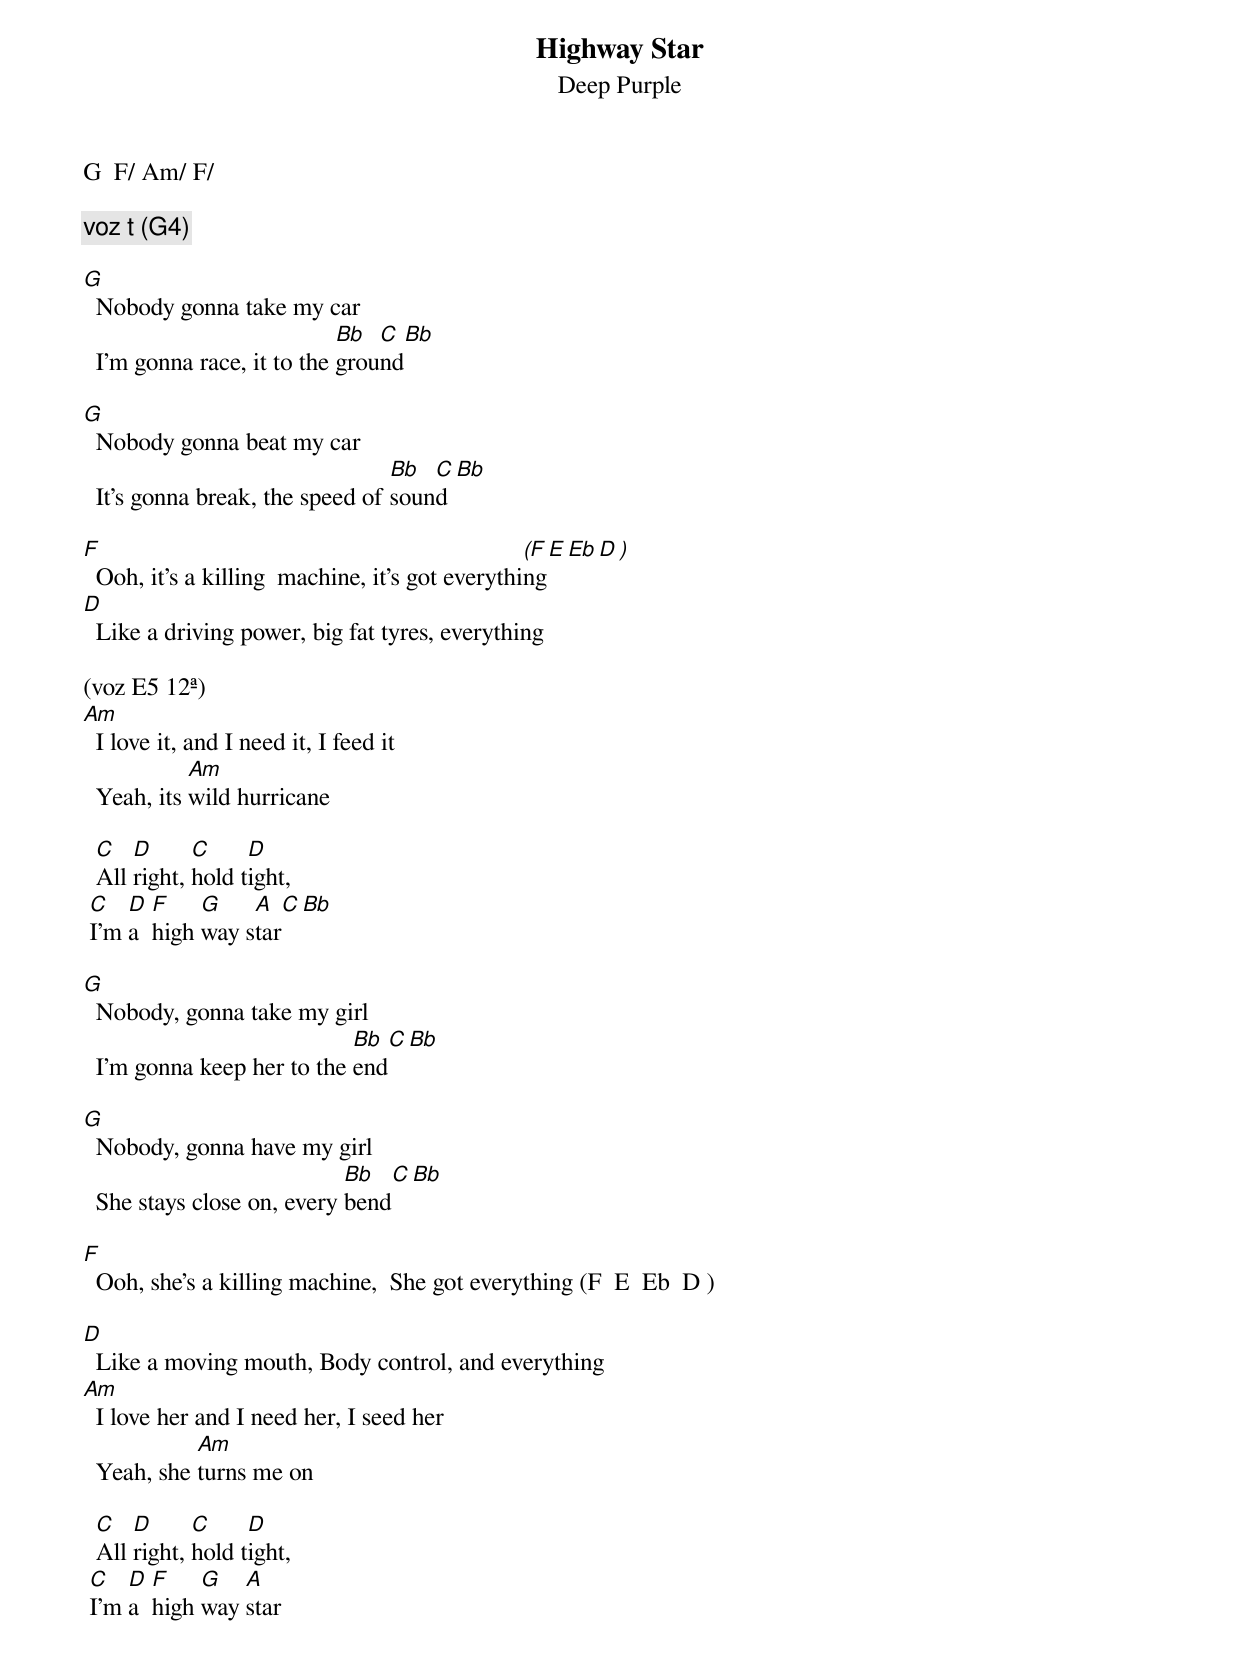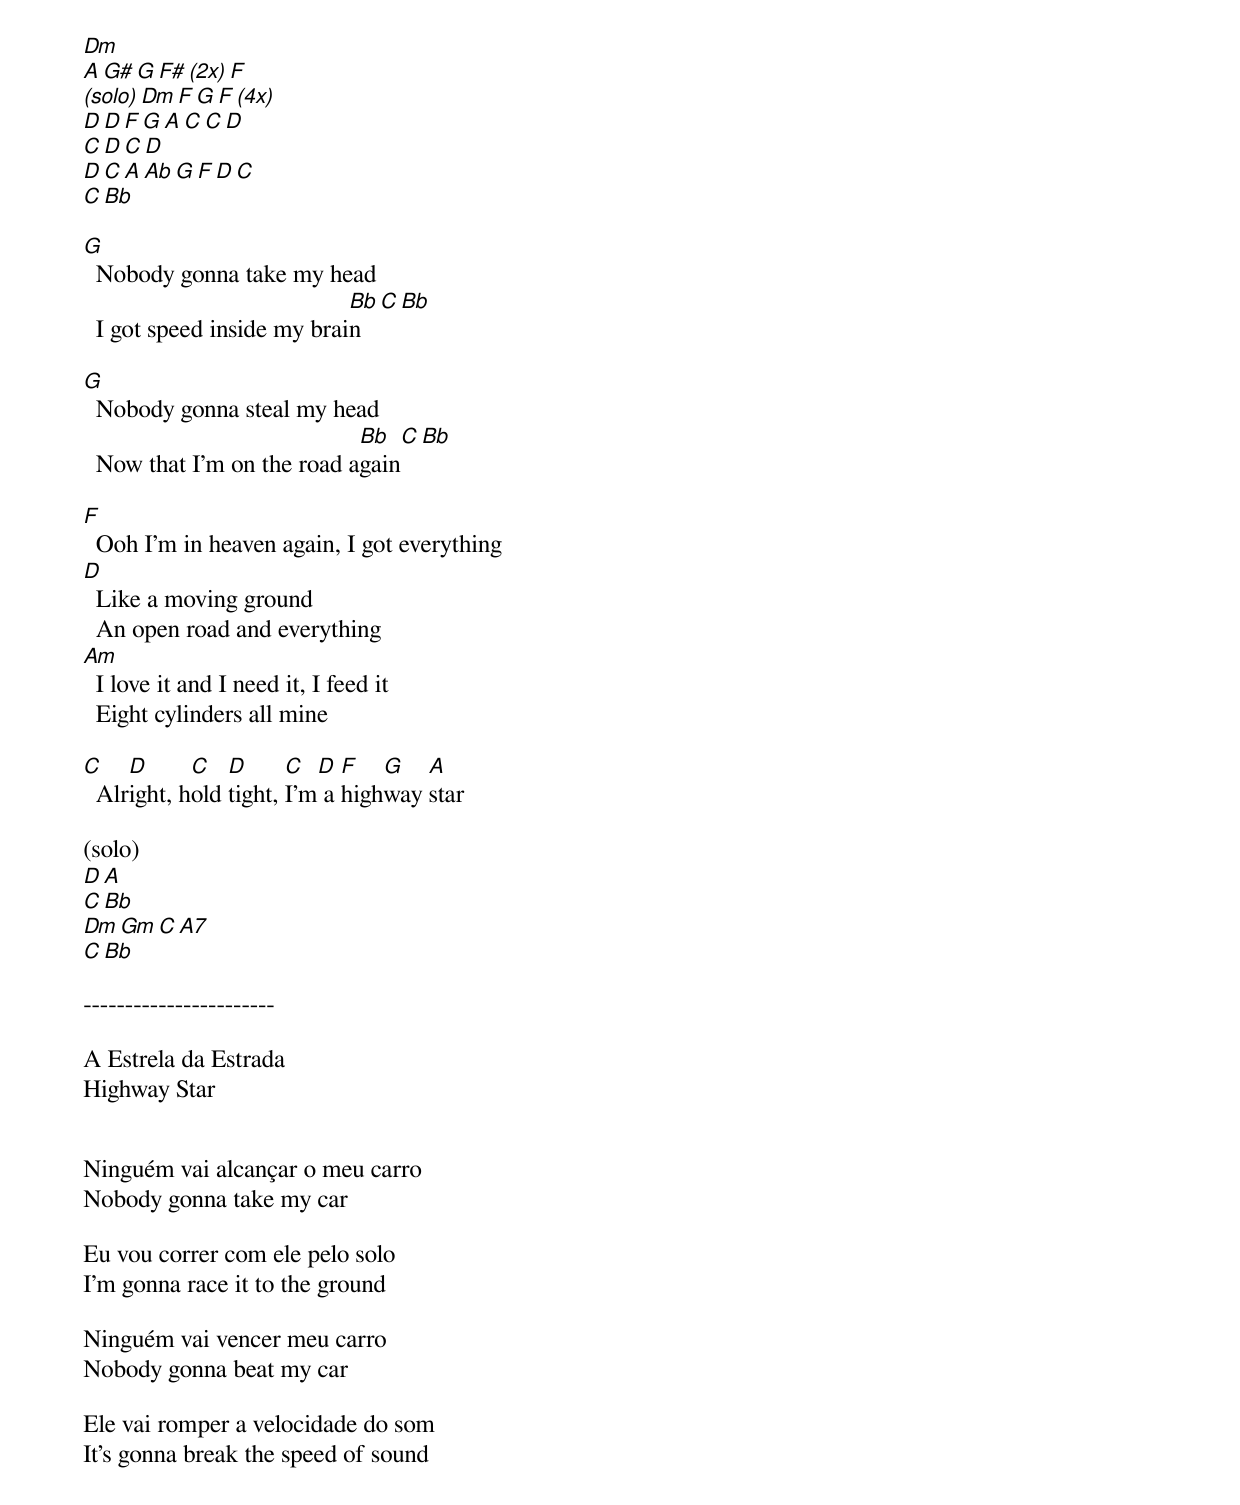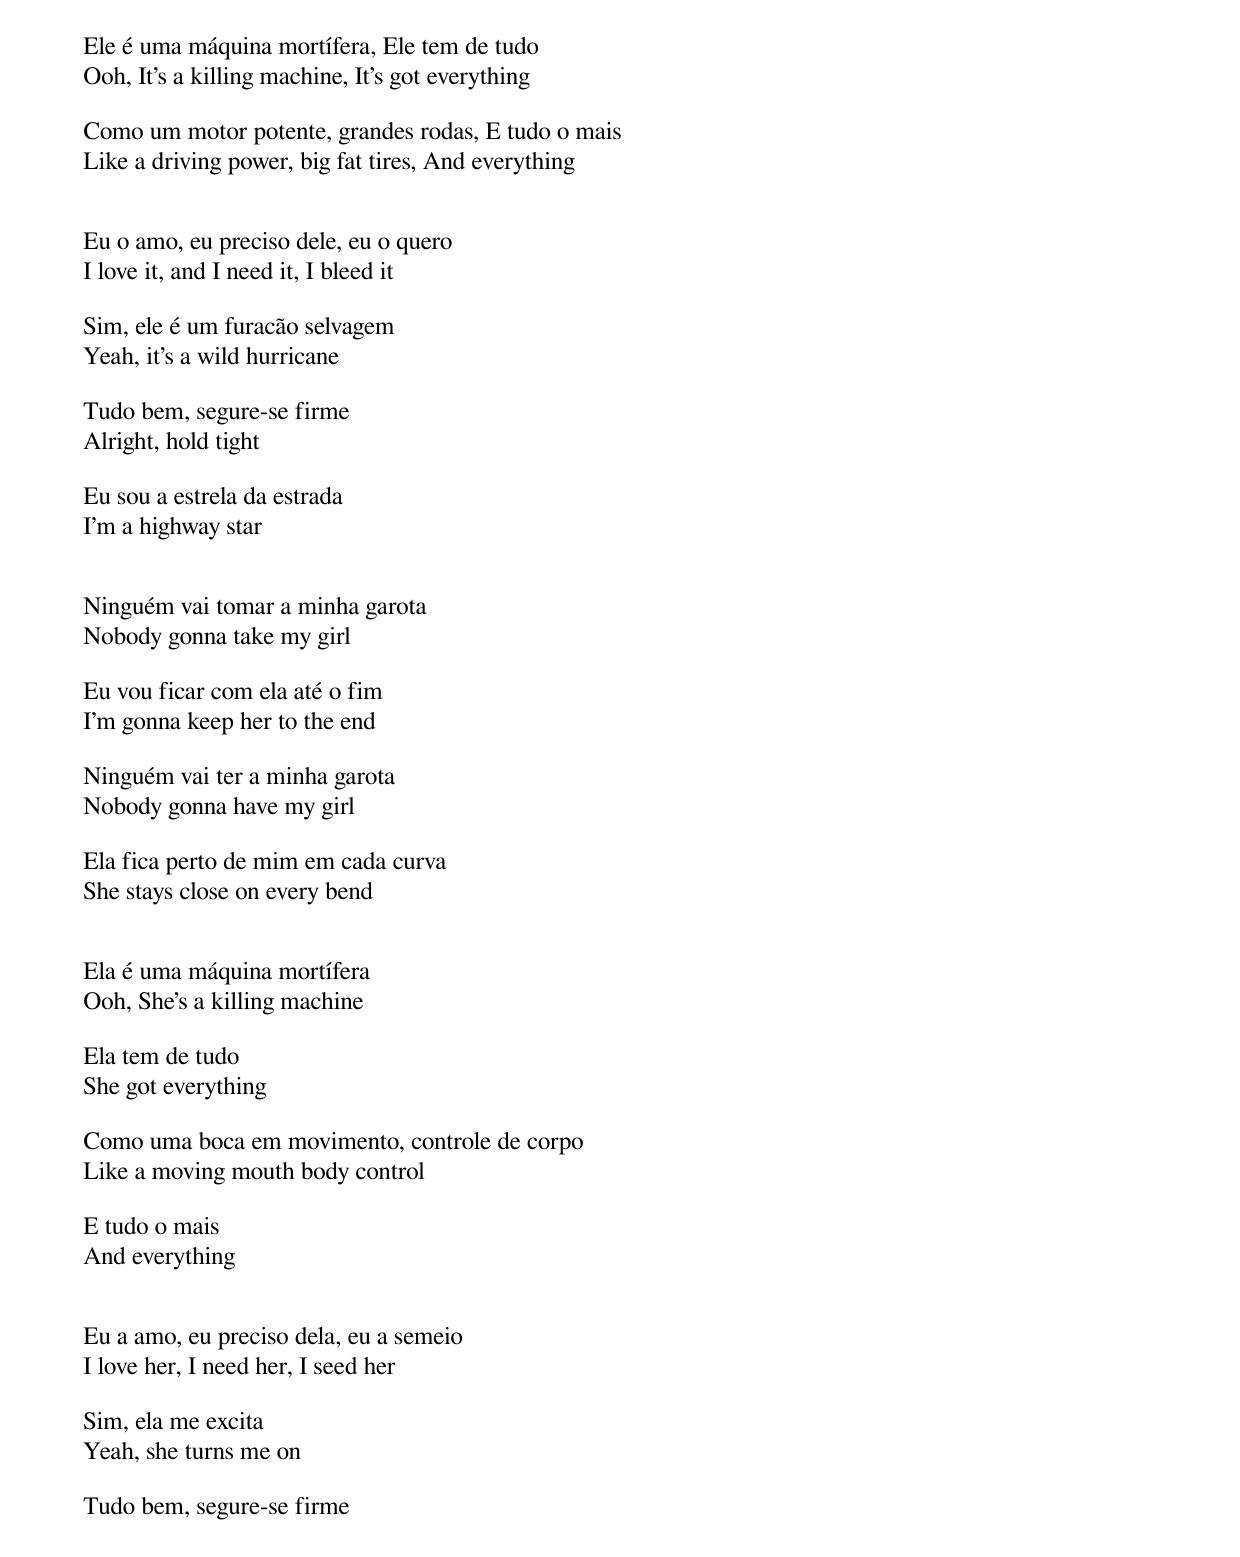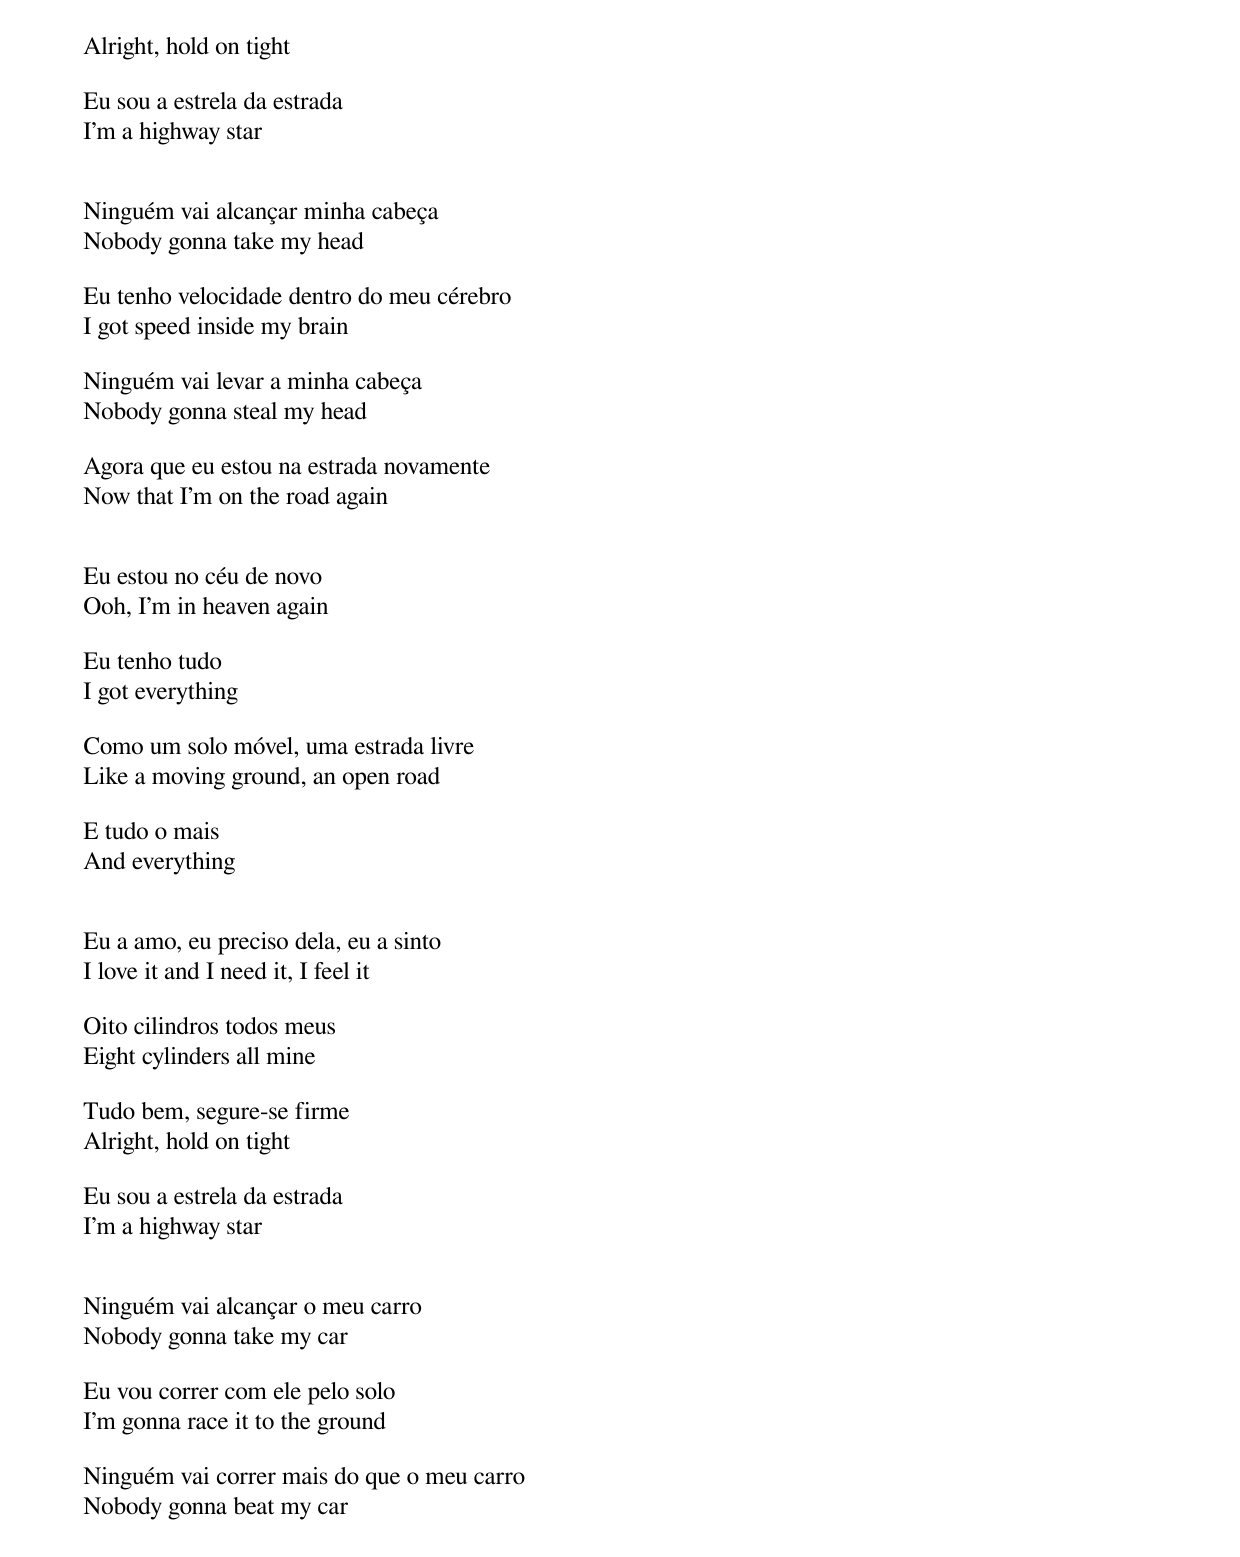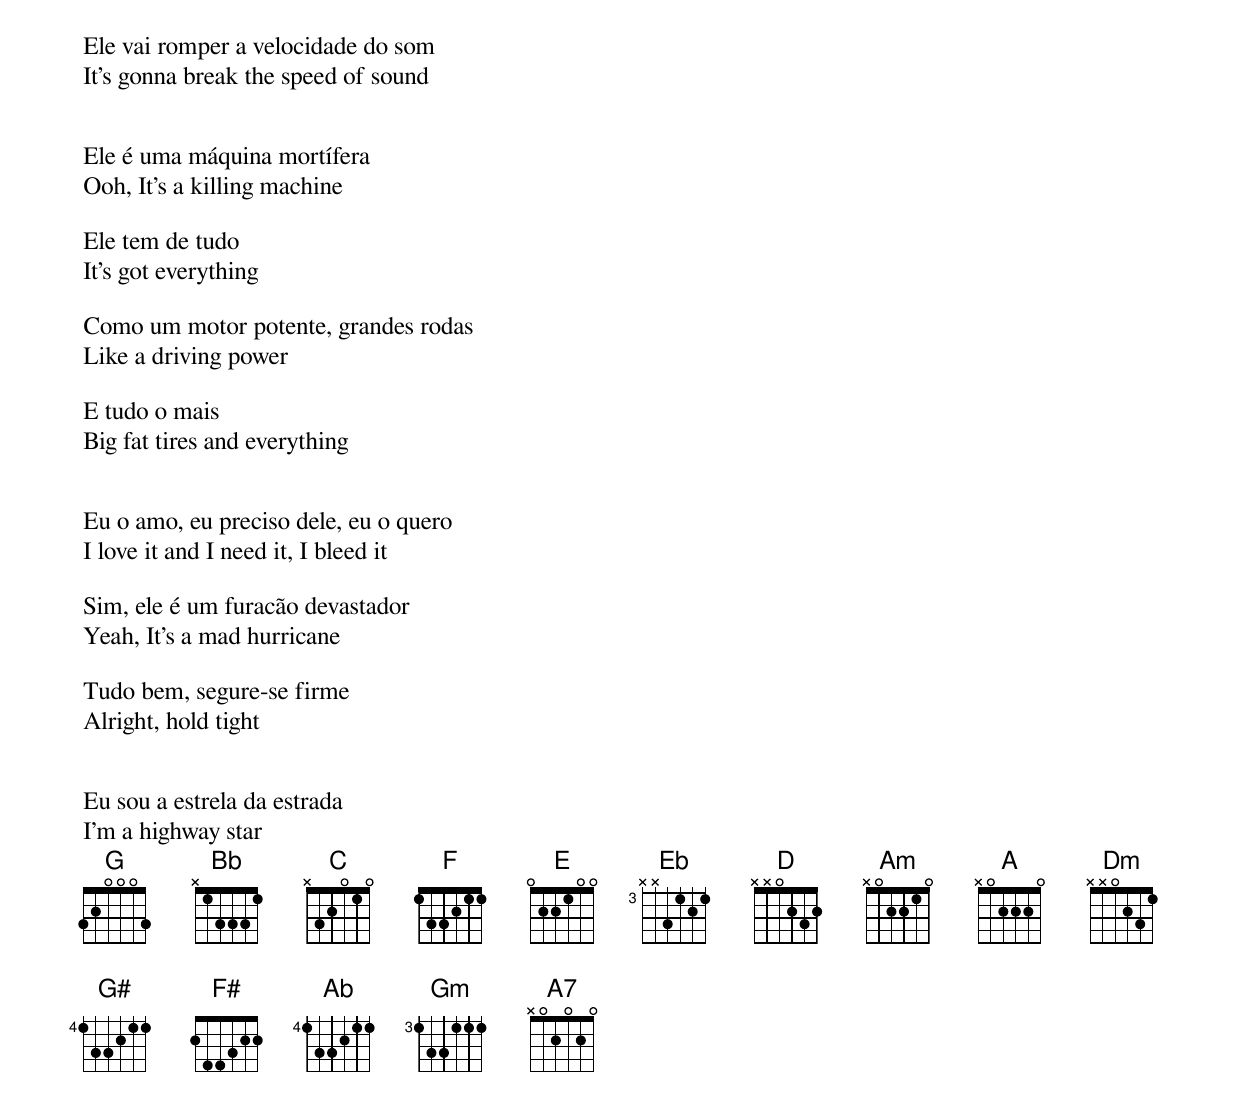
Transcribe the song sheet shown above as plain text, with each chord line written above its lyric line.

Highway Star
Deep Purple

G  F/ Am/ F/

voz t (G4)

G
  Nobody gonna take my car
                            Bb  C  Bb
  I'm gonna race, it to the ground

G
  Nobody gonna beat my car
                                 Bb  C  Bb
  It's gonna break, the speed of sound

F                                                (F  E  Eb  D )
  Ooh, it's a killing  machine, it's got everything
D
  Like a driving power, big fat tyres, everything

(voz E5 12ª)
Am
  I love it, and I need it, I feed it
            Am
  Yeah, its wild hurricane

  C   D      C     D
  All right, hold tight,
 C   D  F    G    A      C  Bb
 I'm a  high way star

G
  Nobody, gonna take my girl
                            Bb  C  Bb
  I'm gonna keep her to the end

G
  Nobody, gonna have my girl
                            Bb  C  Bb
  She stays close on, every bend

F
  Ooh, she's a killing machine,  She got everything (F  E  Eb  D )

D
  Like a moving mouth, Body control, and everything
Am
  I love her and I need her, I seed her
            Am
  Yeah, she turns me on

  C   D      C     D
  All right, hold tight,
 C   D  F    G   A
 I'm a  high way star

Dm
A  G#  G  F# (2x) F
(solo) Dm  F  G  F   (4x)
       D  D  F  G  A  C  C  D
       C  D  C  D
       D  C  A  Ab  G  F  D  C
       C  Bb

G
  Nobody gonna take my head
                            Bb  C  Bb
  I got speed inside my brain

G
  Nobody gonna steal my head
                            Bb  C  Bb
  Now that I'm on the road again

F
  Ooh I'm in heaven again, I got everything
D
  Like a moving ground
  An open road and everything
Am
  I love it and I need it, I feed it
  Eight cylinders all mine

C    D      C   D      C  D  F   G   A
  Alright, hold tight, I'm a highway star

(solo)
D  A
C  Bb
Dm Gm C A7
C Bb

-----------------------

A Estrela da Estrada
Highway Star


Ninguém vai alcançar o meu carro
Nobody gonna take my car

Eu vou correr com ele pelo solo
I'm gonna race it to the ground

Ninguém vai vencer meu carro
Nobody gonna beat my car

Ele vai romper a velocidade do som
It's gonna break the speed of sound


Ele é uma máquina mortífera, Ele tem de tudo
Ooh, It's a killing machine, It's got everything

Como um motor potente, grandes rodas, E tudo o mais
Like a driving power, big fat tires, And everything


Eu o amo, eu preciso dele, eu o quero
I love it, and I need it, I bleed it

Sim, ele é um furacão selvagem
Yeah, it's a wild hurricane

Tudo bem, segure-se firme
Alright, hold tight

Eu sou a estrela da estrada
I'm a highway star


Ninguém vai tomar a minha garota
Nobody gonna take my girl

Eu vou ficar com ela até o fim
I'm gonna keep her to the end

Ninguém vai ter a minha garota
Nobody gonna have my girl

Ela fica perto de mim em cada curva
She stays close on every bend


Ela é uma máquina mortífera
Ooh, She's a killing machine

Ela tem de tudo
She got everything

Como uma boca em movimento, controle de corpo
Like a moving mouth body control

E tudo o mais
And everything


Eu a amo, eu preciso dela, eu a semeio
I love her, I need her, I seed her

Sim, ela me excita
Yeah, she turns me on

Tudo bem, segure-se firme
Alright, hold on tight

Eu sou a estrela da estrada
I'm a highway star


Ninguém vai alcançar minha cabeça
Nobody gonna take my head

Eu tenho velocidade dentro do meu cérebro
I got speed inside my brain

Ninguém vai levar a minha cabeça
Nobody gonna steal my head

Agora que eu estou na estrada novamente
Now that I'm on the road again


Eu estou no céu de novo
Ooh, I'm in heaven again

Eu tenho tudo
I got everything

Como um solo móvel, uma estrada livre
Like a moving ground, an open road

E tudo o mais
And everything


Eu a amo, eu preciso dela, eu a sinto
I love it and I need it, I feel it

Oito cilindros todos meus
Eight cylinders all mine

Tudo bem, segure-se firme
Alright, hold on tight

Eu sou a estrela da estrada
I'm a highway star


Ninguém vai alcançar o meu carro
Nobody gonna take my car

Eu vou correr com ele pelo solo
I'm gonna race it to the ground

Ninguém vai correr mais do que o meu carro
Nobody gonna beat my car

Ele vai romper a velocidade do som
It's gonna break the speed of sound


Ele é uma máquina mortífera
Ooh, It's a killing machine

Ele tem de tudo
It's got everything

Como um motor potente, grandes rodas
Like a driving power

E tudo o mais
Big fat tires and everything


Eu o amo, eu preciso dele, eu o quero
I love it and I need it, I bleed it

Sim, ele é um furacão devastador
Yeah, It's a mad hurricane

Tudo bem, segure-se firme
Alright, hold tight


Eu sou a estrela da estrada
I'm a highway star
